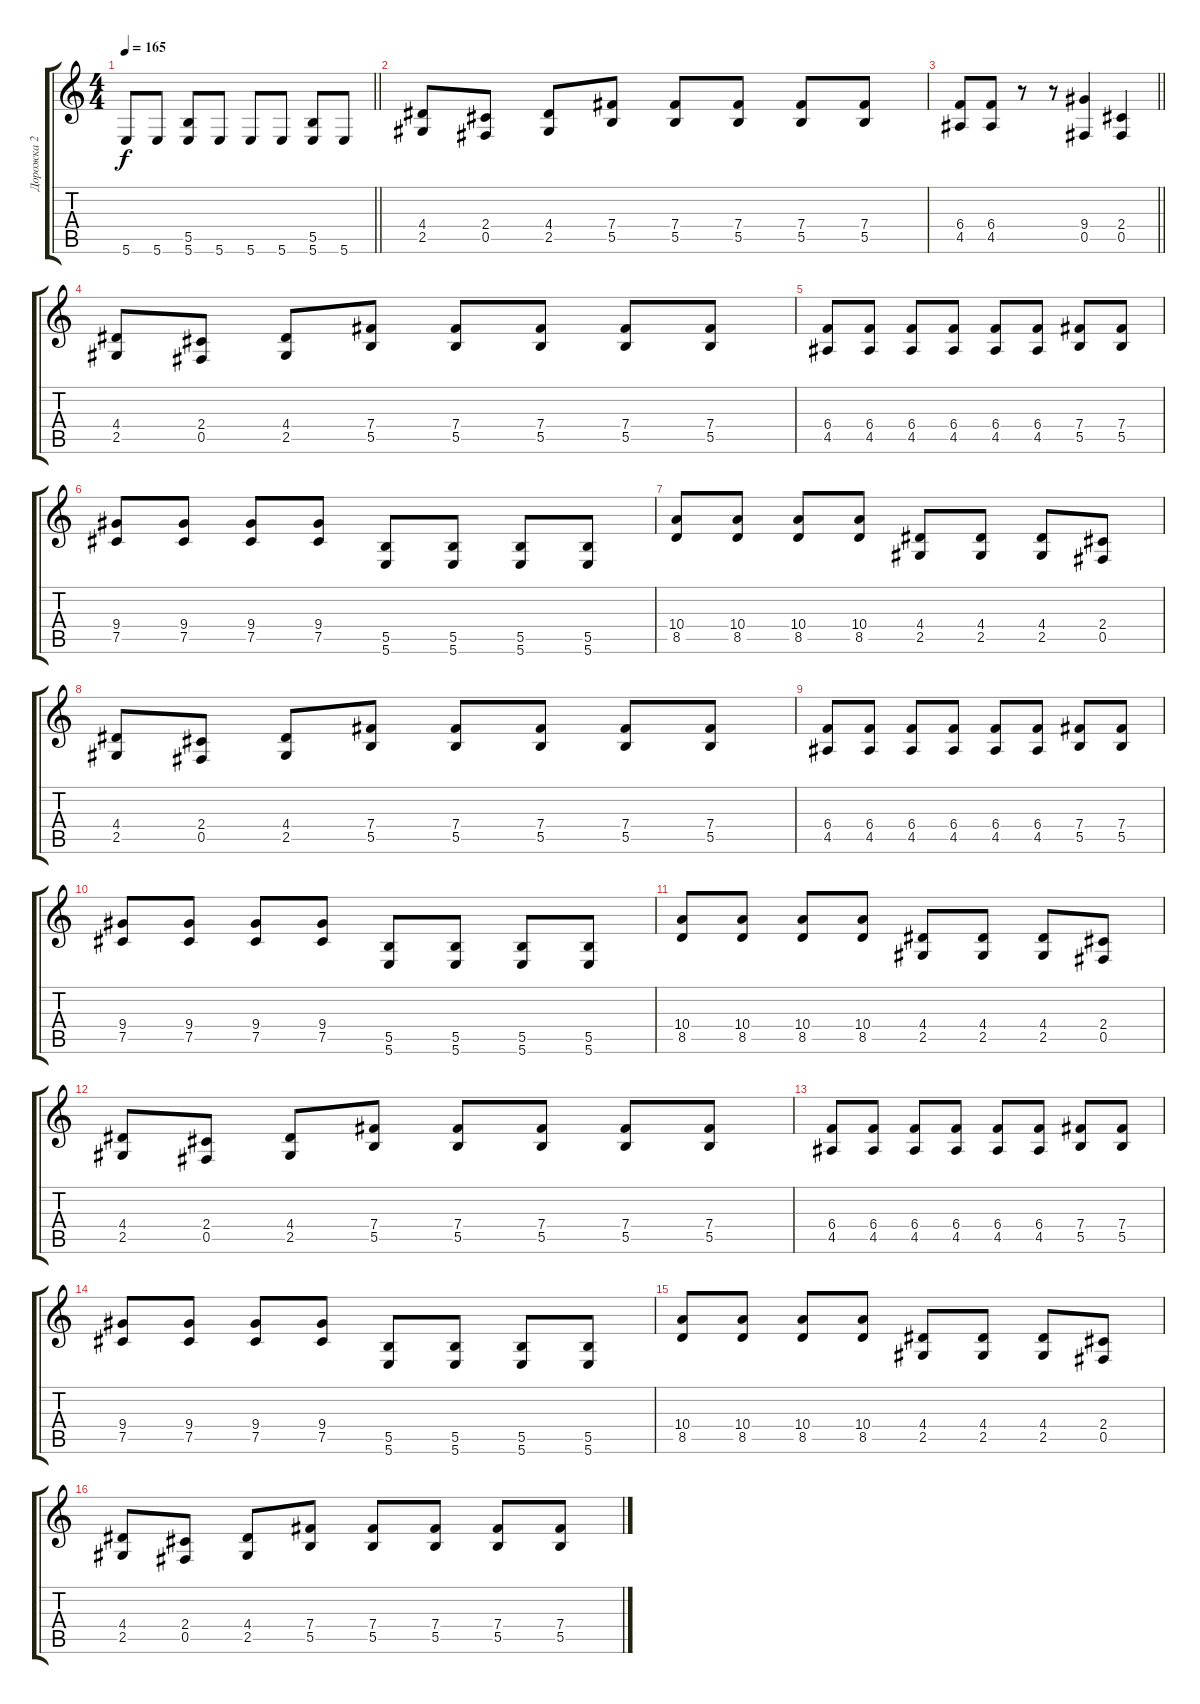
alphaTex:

\track ("Дорожка 2" "Дорожка 2") {instrument distortionguitar}
\staff {score tabs}
\tuning (Db4 Ab3 E3 B2 Gb2 B1) {hide}
\ts (4 4)
\tempo 165
\clef g2
\barLineRight lightlight
\ks c
5.6.8{dy f} 5.6.8 (5.5 5.6).8 5.6.8 5.6.8 5.6.8 (5.5 5.6).8 5.6.8 |
\section ("" " ")
(4.4 2.5).8 (2.4 0.5).8 (4.4 2.5).8 (7.4 5.5).8 (7.4 5.5).8 (7.4 5.5).8 (7.4 5.5).8 (7.4 5.5).8 |
\barLineRight lightlight
(6.4 4.5).8 (6.4 4.5).8 r.8 r.8 (9.4 0.5).4 (2.4 0.5).4 |
(4.4 2.5).8 (2.4 0.5).8 (4.4 2.5).8 (7.4 5.5).8 (7.4 5.5).8 (7.4 5.5).8 (7.4 5.5).8 (7.4 5.5).8 |
(6.4 4.5).8 (6.4 4.5).8 (6.4 4.5).8 (6.4 4.5).8 (6.4 4.5).8 (6.4 4.5).8 (7.4 5.5).8 (7.4 5.5).8 |
(9.4 7.5).8 (9.4 7.5).8 (9.4 7.5).8 (9.4 7.5).8 (5.5 5.6).8 (5.5 5.6).8 (5.5 5.6).8 (5.5 5.6).8 |
(10.4 8.5).8 (10.4 8.5).8 (10.4 8.5).8 (10.4 8.5).8 (4.4 2.5).8 (4.4 2.5).8 (4.4 2.5).8 (2.4 0.5).8 |
(4.4 2.5).8 (2.4 0.5).8 (4.4 2.5).8 (7.4 5.5).8 (7.4 5.5).8 (7.4 5.5).8 (7.4 5.5).8 (7.4 5.5).8 |
(6.4 4.5).8 (6.4 4.5).8 (6.4 4.5).8 (6.4 4.5).8 (6.4 4.5).8 (6.4 4.5).8 (7.4 5.5).8 (7.4 5.5).8 |
(9.4 7.5).8 (9.4 7.5).8 (9.4 7.5).8 (9.4 7.5).8 (5.5 5.6).8 (5.5 5.6).8 (5.5 5.6).8 (5.5 5.6).8 |
(10.4 8.5).8 (10.4 8.5).8 (10.4 8.5).8 (10.4 8.5).8 (4.4 2.5).8 (4.4 2.5).8 (4.4 2.5).8 (2.4 0.5).8 |
(4.4 2.5).8 (2.4 0.5).8 (4.4 2.5).8 (7.4 5.5).8 (7.4 5.5).8 (7.4 5.5).8 (7.4 5.5).8 (7.4 5.5).8 |
(6.4 4.5).8 (6.4 4.5).8 (6.4 4.5).8 (6.4 4.5).8 (6.4 4.5).8 (6.4 4.5).8 (7.4 5.5).8 (7.4 5.5).8 |
(9.4 7.5).8 (9.4 7.5).8 (9.4 7.5).8 (9.4 7.5).8 (5.5 5.6).8 (5.5 5.6).8 (5.5 5.6).8 (5.5 5.6).8 |
(10.4 8.5).8 (10.4 8.5).8 (10.4 8.5).8 (10.4 8.5).8 (4.4 2.5).8 (4.4 2.5).8 (4.4 2.5).8 (2.4 0.5).8 |
(4.4 2.5).8 (2.4 0.5).8 (4.4 2.5).8 (7.4 5.5).8 (7.4 5.5).8 (7.4 5.5).8 (7.4 5.5).8 (7.4 5.5).8
